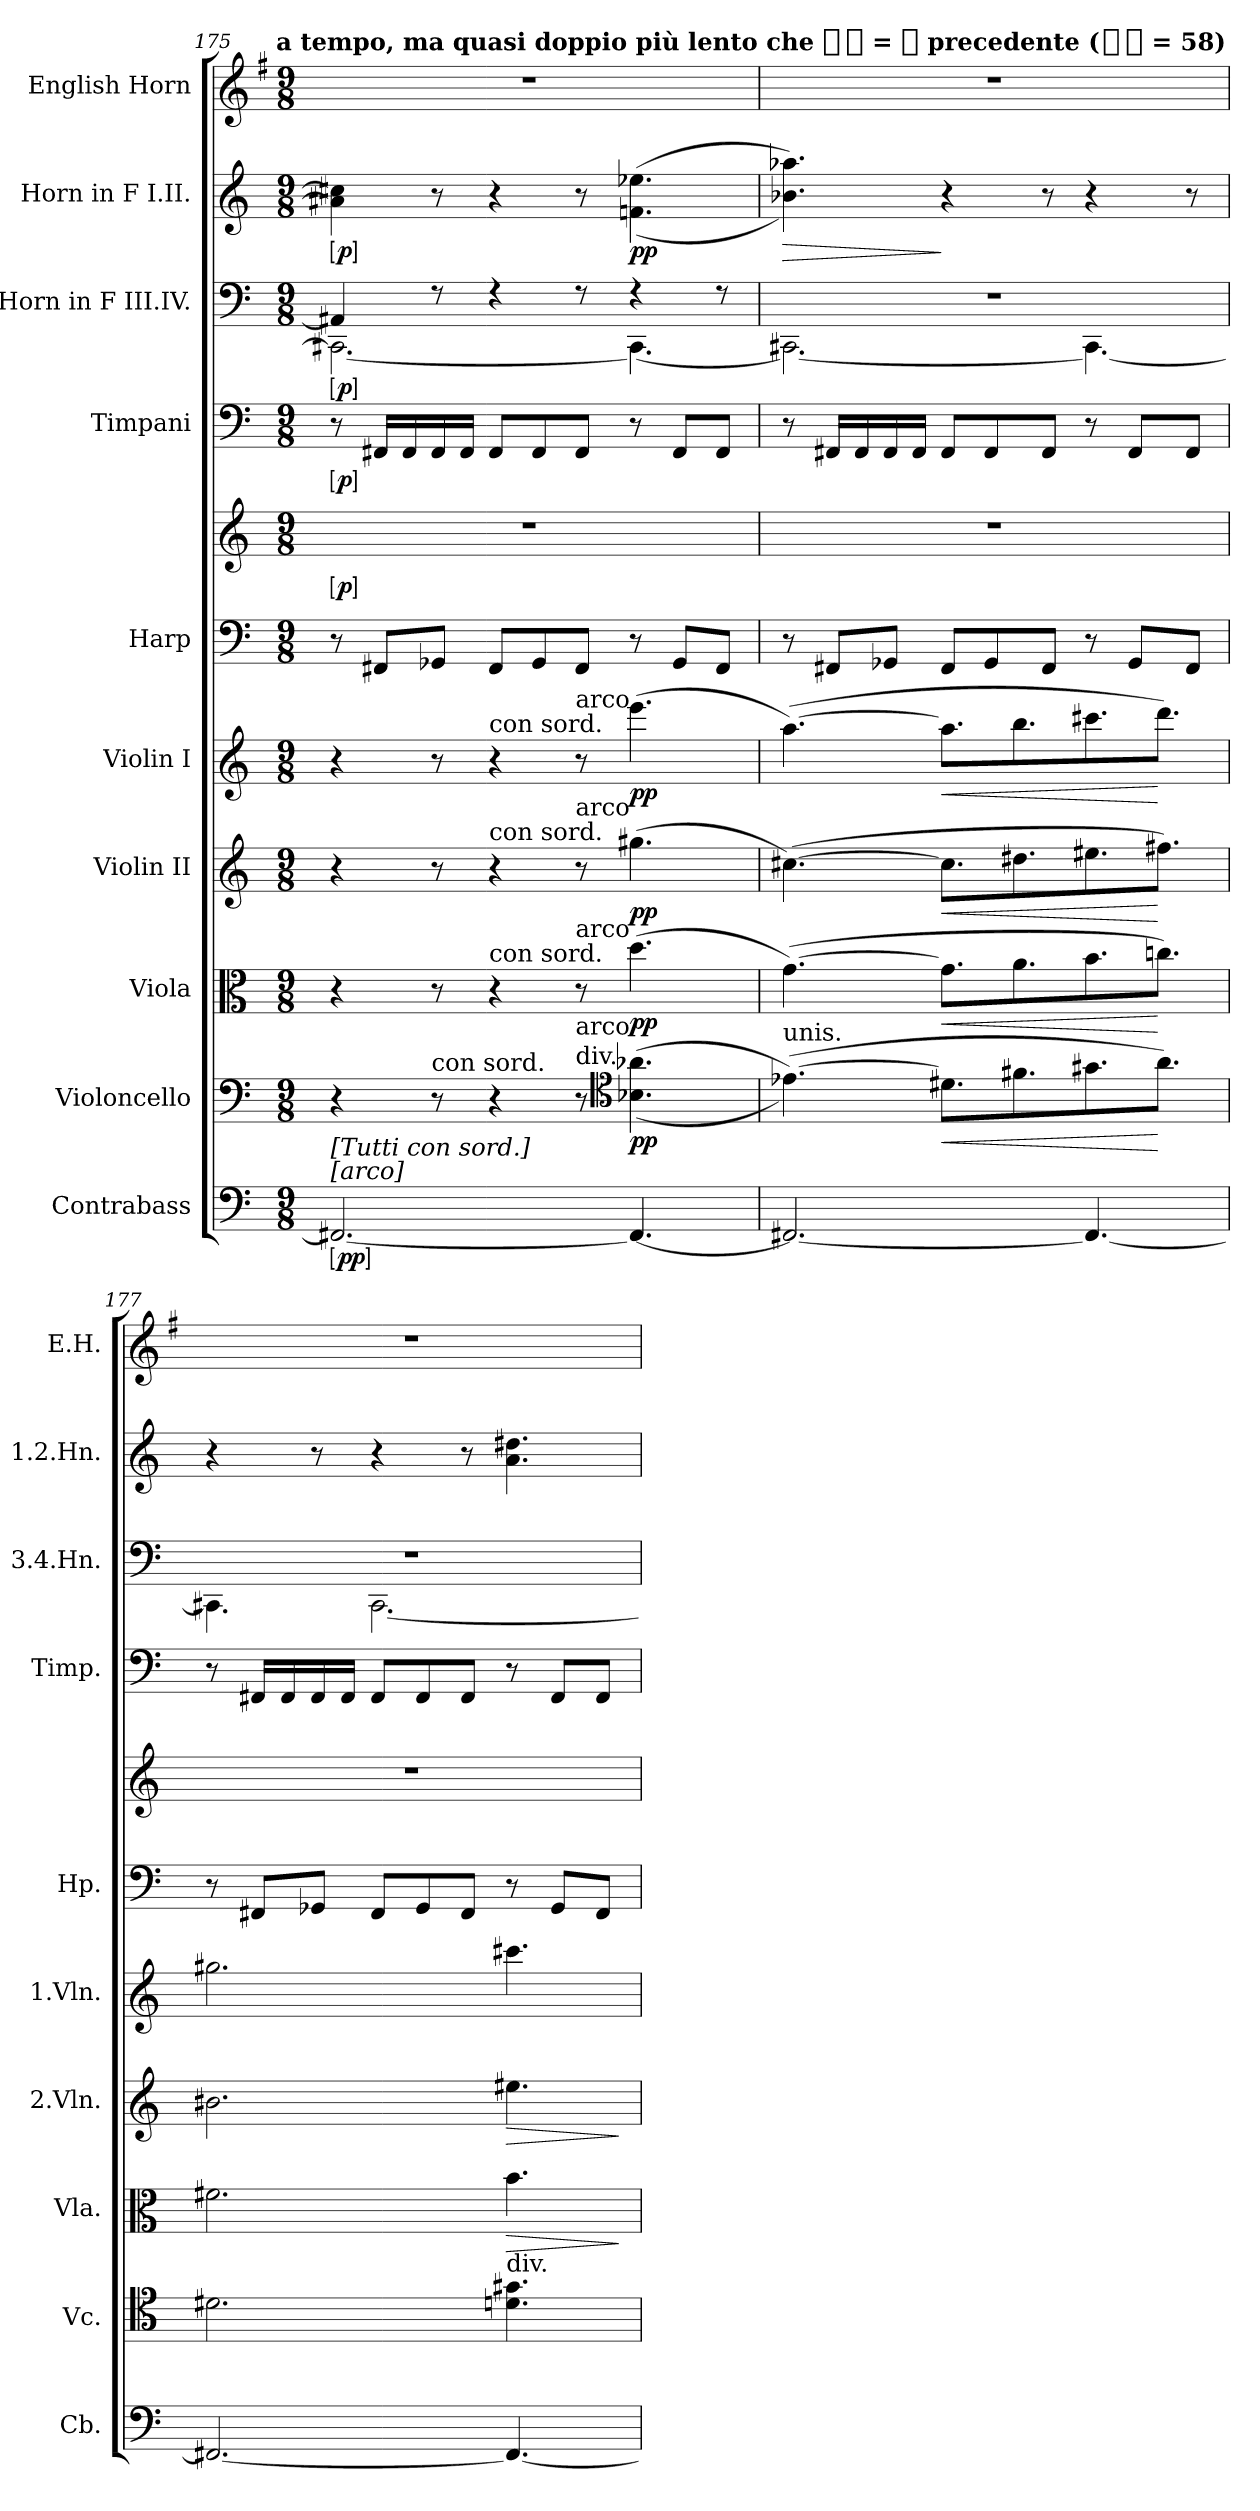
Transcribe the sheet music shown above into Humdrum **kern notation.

**kern	**dynam	**kern	**dynam	**kern	**dynam	**kern	**dynam	**kern	**dynam	**kern	**kern	**dynam	**kern	**dynam	**kern	**dynam	**kern	**dynam	**kern
*part10	*part10	*part9	*part9	*part8	*part8	*part7	*part7	*part6	*part6	*part5	*part5	*part5	*part4	*part4	*part3	*part3	*part2	*part2	*part1
*staff11	*staff11	*staff10	*staff10	*staff9	*staff9	*staff8	*staff8	*staff7	*staff7	*staff6	*staff5	*staff5/6	*staff4	*staff4	*staff3	*staff3	*staff2	*staff2	*staff1
*I"Contrabass	*	*I"Violoncello	*	*I"Viola	*	*I"Violin II	*	*I"Violin I	*	*I"Harp	*	*	*I"Timpani	*	*I"Horn in F III.IV.	*	*I"Horn in F I.II.	*	*I"English Horn
*I'Cb.	*	*I'Vc.	*	*I'Vla.	*	*I'2.Vln.	*	*I'1.Vln.	*	*I'Hp.	*	*	*I'Timp.	*	*I'3.4.Hn.	*	*I'1.2.Hn.	*	*I'E.H.
*clefF4	*	*clefF4	*	*clefC3	*	*clefG2	*	*clefG2	*	*clefF4	*clefG2	*	*clefF4	*	*clefF4	*	*clefG2	*	*clefG2
*ITrd7c12	*	*	*	*	*	*	*	*	*	*	*	*	*	*	*ITrd-3c-5	*	*ITrd4c7	*	*ITrd4c7
*k[]	*	*k[]	*	*k[]	*	*k[]	*	*k[]	*	*k[]	*k[]	*	*k[]	*	*k[b-]	*	*k[b-]	*	*k[]
*C:	*	*C:	*	*C:	*	*C:	*	*C:	*	*C:	*C:	*	*C:	*	*F:	*	*F:	*	*C:
!!LO:TX:omd:t=a tempo, ma quasi doppio più lento che [quarter-dot] = [quarter] precedente ([quarter-dot] = 58)
*M9/8	*	*M9/8	*	*M9/8	*	*M9/8	*	*M9/8	*	*M9/8	*M9/8	*	*M9/8	*	*M9/8	*	*M9/8	*	*M9/8
*MM87	*	*MM87	*	*MM87	*	*MM87	*	*MM87	*	*MM87	*MM87	*	*MM87	*	*MM87	*	*MM87	*	*MM87
=175	=175	=175	=175	=175	=175	=175	=175	=175	=175	=175	=175	=175	=175	=175	=175	=175	=175	=175	=175
*	*	*	*	*	*	*	*	*	*	*	*	*	*	*	*^	*	*	*	*
!LO:TX:a:t=[arco]	!	!	!	!	!	!	!	!	!	!	!	!	!	!	!	!	!	!	!	!
!LO:TX:a:t=[Tutti con sord.]	!	!	!	!	!	!	!	!	!	!	!	!	!	!	!	!	!	!	!	!
!	!LO:DY:ed=brack	!	!	!	!	!	!	!	!	!	!	!LO:DY:ed=brack	!	!LO:DY:ed=brack	!	!	!LO:DY:ed=brack	!	!LO:DY:ed=brack	!
2.FFF#X_	pp	4r	.	4r	.	4r	.	4r	.	8r	8%9r	p	8r	p	4D#X]	2.FF#X_	p	4d#X] 4f#X]	p	8%9r
.	.	.	.	.	.	.	.	.	.	8FF#XL	.	.	16FF#XLL	.	.	.	.	.	.	.
.	.	.	.	.	.	.	.	.	.	.	.	.	16FF#	.	.	.	.	.	.	.
!	!	!LO:TX:a:t=con sord.	!	!	!	!	!	!	!	!	!	!	!	!	!	!	!	!	!	!
.	.	8r	.	8r	.	8r	.	8r	.	8GG-XJ	.	.	16FF#	.	8r	.	.	8r	.	.
.	.	.	.	.	.	.	.	.	.	.	.	.	16FF#JJ	.	.	.	.	.	.	.
!	!	!	!	!	!	!	!	!LO:TX:a:t=con sord.	!	!	!	!	!	!	!	!	!	!	!	!
!	!	!	!	!	!	!LO:TX:a:t=con sord.	!	!	!	!	!	!	!	!	!	!	!	!	!	!
!	!	!	!	!LO:TX:a:t=con sord.	!	!	!	!	!	!	!	!	!	!	!	!	!	!	!	!
.	.	4r	.	4r	.	4r	.	4r	.	8FF#L	.	.	8FF#L	.	4r	.	.	4r	.	.
.	.	.	.	.	.	.	.	.	.	8GG-	.	.	8FF#	.	.	.	.	.	.	.
!	!	!	!	!	!	!	!	!LO:TX:a:t=arco	!	!	!	!	!	!	!	!	!	!	!	!
!	!	!	!	!	!	!LO:TX:a:t=arco	!	!	!	!	!	!	!	!	!	!	!	!	!	!
!	!	!	!	!LO:TX:a:t=arco	!	!	!	!	!	!	!	!	!	!	!	!	!	!	!	!
!	!	!LO:TX:a:t=div.	!	!	!	!	!	!	!	!	!	!	!	!	!	!	!	!	!	!
!	!	!LO:TX:a:t=arco	!	!	!	!	!	!	!	!	!	!	!	!	!	!	!	!	!	!
.	.	8r	.	8r	.	8r	.	8r	.	8FF#J	.	.	8FF#J	.	8r	.	.	8r	.	.
*	*	*clefC4	*	*	*	*	*	*	*	*	*	*	*	*	*	*	*	*	*	*
4.FFF#_	.	(<(>4.B-X 4.a-X	pp	(4.dd	pp	(4.gg#X	pp	(4.eee	pp	8r	.	.	8r	.	4r	4.FF#_	.	(<(>4.B-X 4.a-X	pp	.
.	.	.	.	.	.	.	.	.	.	8GG-L	.	.	8FF#L	.	.	.	.	.	.	.
.	.	.	.	.	.	.	.	.	.	8FF#J	.	.	8FF#J	.	8r	.	.	.	.	.
=176	=176	=176	=176	=176	=176	=176	=176	=176	=176	=176	=176	=176	=176	=176	=176	=176	=176	=176	=176	=176
!	!	!LO:TX:a:t=unis.	!	!	!	!	!	!	!	!	!	!	!	!	!	!	!	!	!	!
!	!	!	!	!	!	!	!	!	!	!	!	!	!	!	!	!	!	!	!LO:HP:b	!
2.FFF#X_	.	([4.e-X))	.	([4.g)	.	([4.cc#X)	.	([4.aa)	.	8r	8%9r	.	8r	.	8%9r	2.FF#X_	.	4.e-X 4.dd-X))	>	8%9r
.	.	.	.	.	.	.	.	.	.	8FF#XL	.	.	16FF#XLL	.	.	.	.	.	.	.
.	.	.	.	.	.	.	.	.	.	.	.	.	16FF#	.	.	.	.	.	.	.
.	.	.	.	.	.	.	.	.	.	8GG-XJ	.	.	16FF#	.	.	.	.	.	.	.
.	.	.	.	.	.	.	.	.	.	.	.	.	16FF#JJ	.	.	.	.	.	.	.
!	!	!	!LO:HP:b	!	!LO:HP:b	!	!LO:HP:b	!	!LO:HP:b	!	!	!	!	!	!	!	!	!	!	!
.	.	8.d#XL]	<	8.gL]	<	8.cc#L]	<	8.aaL]	<	8FF#L	.	.	8FF#L	.	.	.	.	4r	]	.
.	.	.	.	.	.	.	.	.	.	8GG-	.	.	8FF#	.	.	.	.	.	.	.
.	.	8.f#X	.	8.a	.	8.dd#X	.	8.bb	.	.	.	.	.	.	.	.	.	.	.	.
.	.	.	.	.	.	.	.	.	.	8FF#J	.	.	8FF#J	.	.	.	.	8r	.	.
4.FFF#_	.	8.g#X	.	8.b	.	8.ee#X	.	8.ccc#X	.	8r	.	.	8r	.	.	4.FF#_	.	4r	.	.
.	.	.	.	.	.	.	.	.	.	8GG-L	.	.	8FF#L	.	.	.	.	.	.	.
.	.	8.aJ)	[	8.ccniJ)	[	8.ff#XJ)	[	8.dddJ)	[	.	.	.	.	.	.	.	.	.	.	.
.	.	.	.	.	.	.	.	.	.	8FF#J	.	.	8FF#J	.	.	.	.	8r	.	.
=177	=177	=177	=177	=177	=177	=177	=177	=177	=177	=177	=177	=177	=177	=177	=177	=177	=177	=177	=177	=177
2.FFF#X_	.	2.d#X	.	2.f#X	.	2.b#X	.	2.gg#X	.	8r	8%9r	.	8r	.	8%9r	4.FF#X]	.	4r	.	8%9r
.	.	.	.	.	.	.	.	.	.	8FF#XL	.	.	16FF#XLL	.	.	.	.	.	.	.
.	.	.	.	.	.	.	.	.	.	.	.	.	16FF#	.	.	.	.	.	.	.
.	.	.	.	.	.	.	.	.	.	8GG-XJ	.	.	16FF#	.	.	.	.	8r	.	.
.	.	.	.	.	.	.	.	.	.	.	.	.	16FF#JJ	.	.	.	.	.	.	.
.	.	.	.	.	.	.	.	.	.	8FF#L	.	.	8FF#L	.	.	[2.FF#	.	4r	.	.
.	.	.	.	.	.	.	.	.	.	8GG-	.	.	8FF#	.	.	.	.	.	.	.
.	.	.	.	.	.	.	.	.	.	8FF#J	.	.	8FF#J	.	.	.	.	8r	.	.
!	!	!LO:TX:a:t=div.	!	!	!	!	!	!	!	!	!	!	!	!	!	!	!	!	!	!
!	!	!	!	!	!LO:HP:b	!	!LO:HP:b	!	!	!	!	!	!	!	!	!	!	!	!	!
4.FFF#_	.	4.dn 4.g#X	.	4.b	>	4.ee#X	>	4.ccc#X	.	8r	.	.	8r	.	.	.	.	4.d 4.g#X	.	.
.	.	.	.	.	.	.	.	.	.	8GG-L	.	.	8FF#L	.	.	.	.	.	.	.
.	.	.	.	.	.	.	.	.	.	8FF#J	.	.	8FF#J	.	.	.	.	.	.	.
*	*	*	*	*	*	*	*	*	*	*	*	*	*	*	*v	*v	*	*	*	*
.	.	.	.	.	]	.	]	.	.	.	.	.	.	.	.	.	.	.	.
=	=	=	=	=	=	=	=	=	=	=	=	=	=	=	=	=	=	=	=
*-	*-	*-	*-	*-	*-	*-	*-	*-	*-	*-	*-	*-	*-	*-	*-	*-	*-	*-	*-
